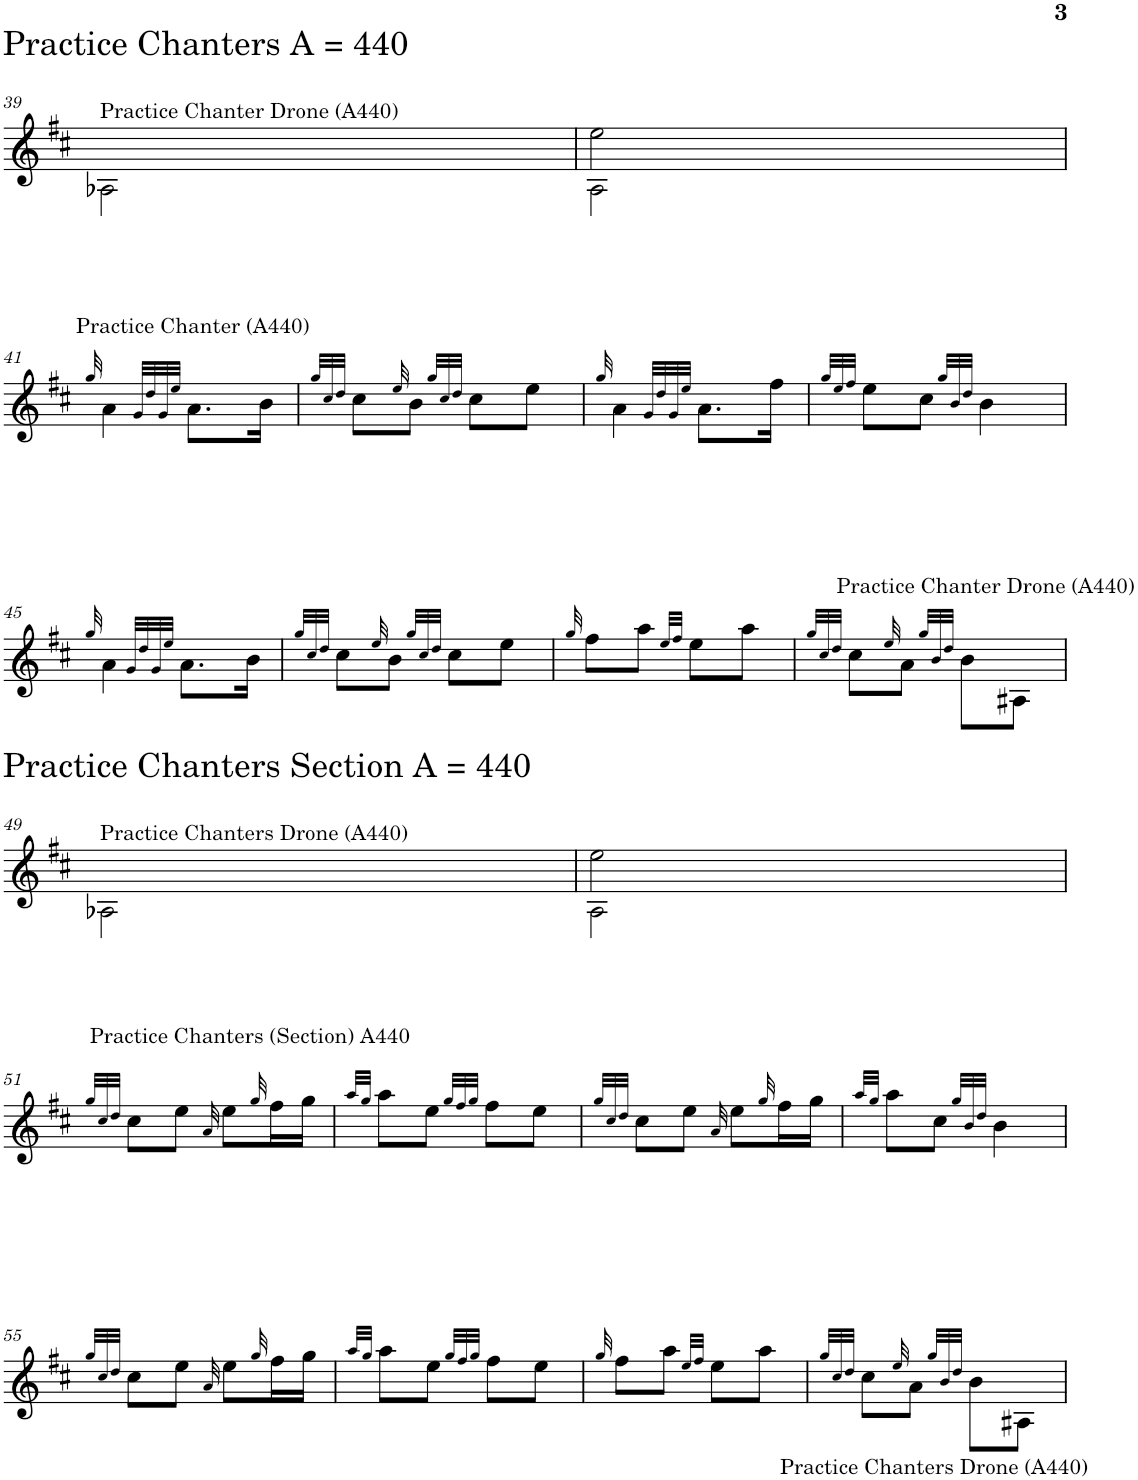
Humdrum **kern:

**kern
*part1
*staff1
*I"Bagpipes
!!LO:PB:g=z
*clefG2
*Trd1c2
*k[f#c#]
*M2/4
=39
!LO:TX:a:t=Practice Chanters A = 440
!LO:TX:a:t=Practice Chanter Drone (A440)
2A-X\
=40
*^
2A\	2ee\
*v	*v
!!LO:LB:g=z
=41
32qgg/
!LO:TX:a:t=Practice Chanter (A440)
4a\
32qg/LLL
32qdd/
32qg/
32qee/JJJ
8.a\L
16b\Jk
=42
32qgg/LLL
32qcc#/
32qdd/JJJ
8cc#\L
32qee/
8b\J
32qgg/LLL
32qcc#/
32qdd/JJJ
8cc#\L
8ee\J
=43
32qgg/
4a\
32qg/LLL
32qdd/
32qg/
32qee/JJJ
8.a\L
16ff#\Jk
=44
32qgg/LLL
32qee/
32qff#/JJJ
8ee\L
8cc#\J
32qgg/LLL
32qb/
32qdd/JJJ
4b\
!!LO:LB:g=z
=45
32qgg/
4a\
32qg/LLL
32qdd/
32qg/
32qee/JJJ
8.a\L
16b\Jk
=46
32qgg/LLL
32qcc#/
32qdd/JJJ
8cc#\L
32qee/
8b\J
32qgg/LLL
32qcc#/
32qdd/JJJ
8cc#\L
8ee\J
=47
32qgg/
8ff#\L
8aa\J
32qee/LLL
32qff#/JJJ
8ee\L
8aa\J
=48
32qgg/LLL
32qcc#/
32qdd/JJJ
8cc#\L
32qee/
8a\J
32qgg/LLL
32qb/
32qdd/JJJ
8b\L
!LO:TX:a:t=Practice Chanter Drone (A440)
8A#X\J
!!LO:LB:g=z
=49
!LO:TX:a:t=Practice Chanters Section A = 440
!LO:TX:a:t=Practice Chanters Drone (A440)
2A-X\
=50
*^
2A\	2ee\
*v	*v
!!LO:LB:g=z
=51
32qgg/LLL
32qcc#/
32qdd/JJJ
!LO:TX:a:t=Practice Chanters (Section) A440
8cc#\L
8ee\J
32qa/
8ee\L
32qgg/
16ff#\L
16gg\JJ
=52
32qaa/LLL
32qgg/JJJ
8aa\L
8ee\J
32qgg/LLL
32qff#/
32qgg/JJJ
8ff#\L
8ee\J
=53
32qgg/LLL
32qcc#/
32qdd/JJJ
8cc#\L
8ee\J
32qa/
8ee\L
32qgg/
16ff#\L
16gg\JJ
=54
32qaa/LLL
32qgg/JJJ
8aa\L
8cc#\J
32qgg/LLL
32qb/
32qdd/JJJ
4b\
!!LO:LB:g=z
=55
32qgg/LLL
32qcc#/
32qdd/JJJ
8cc#\L
8ee\J
32qa/
8ee\L
32qgg/
16ff#\L
16gg\JJ
=56
32qaa/LLL
32qgg/JJJ
8aa\L
8ee\J
32qgg/LLL
32qff#/
32qgg/JJJ
8ff#\L
8ee\J
=57
32qgg/
8ff#\L
8aa\J
32qee/LLL
32qff#/JJJ
8ee\L
8aa\J
=58
32qgg/LLL
32qcc#/
32qdd/JJJ
8cc#\L
32qee/
8a\J
32qgg/LLL
32qb/
32qdd/JJJ
8b\L
!LO:TX:b:t=Practice Chanters Drone (A440)
8A#X\J
=
*-
